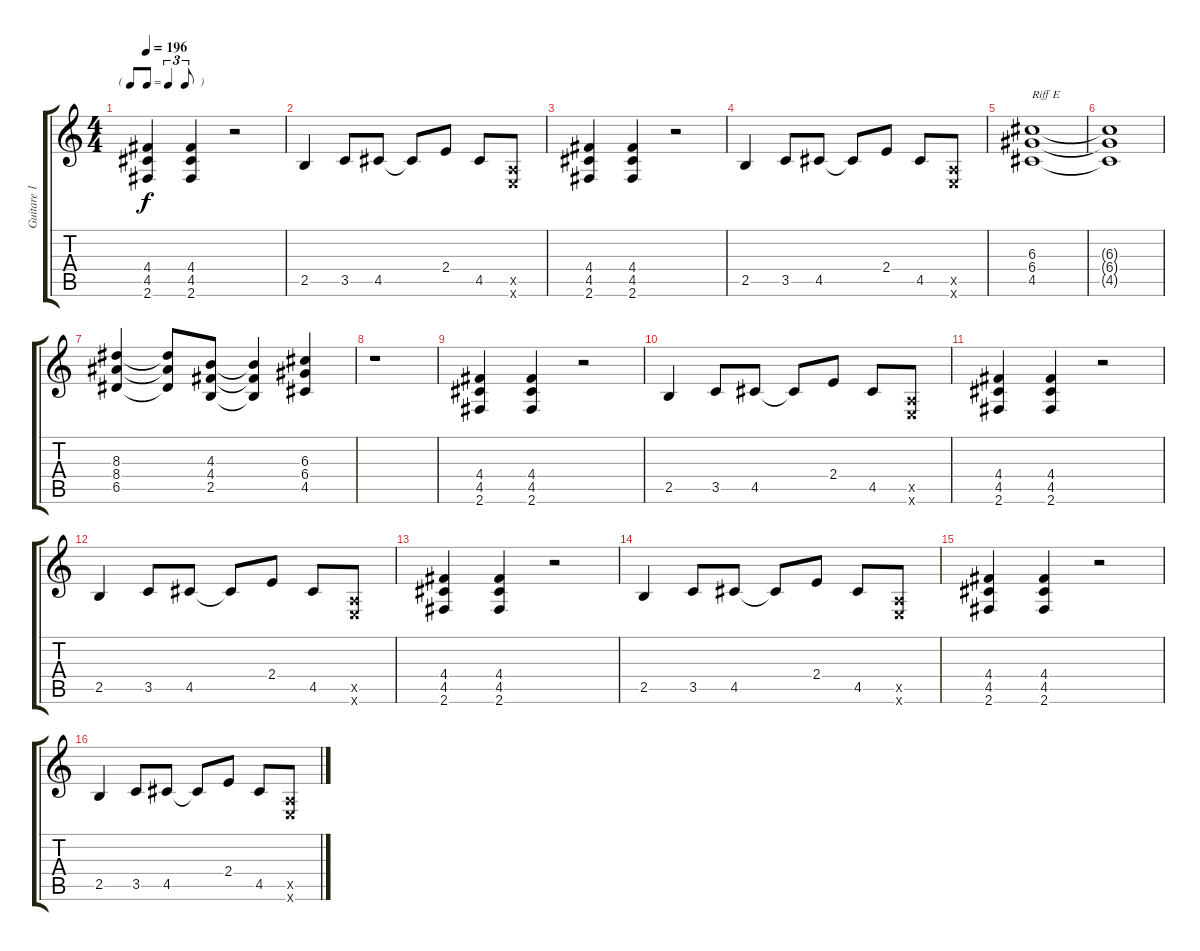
\track ("Guitare 1" "Guitare 1") {instrument distortionguitar}
\staff {score tabs}
\tuning (E4 B3 G3 D3 A2 E2) {hide}
\ts (4 4)
\tf triplet8th
\tempo 196
\clef g2
\ks c
(4.4 4.5 2.6).4{dy f} (4.4 4.5 2.6).4 r.2 |
2.5.4 3.5.8 4.5.8 4.5{t}.8 2.4.8 4.5.8 (0.5{x} 0.6{x}).8 |
(4.4 4.5 2.6).4 (4.4 4.5 2.6).4 r.2 |
2.5.4 3.5.8 4.5.8 4.5{t}.8 2.4.8 4.5.8 (0.5{x} 0.6{x}).8 |
(6.3 6.4 4.5).1{txt "Riff E"} |
(6.3{t} 6.4{t} 4.5{t}).1 |
(8.3 8.4 6.5).4 (8.3{t} 8.4{t} 6.5{t}).8 (4.3 4.4 2.5).8 (4.3{t} 4.4{t} 2.5{t}).4 (6.3 6.4 4.5).4 |
r.1 |
(4.4 4.5 2.6).4 (4.4 4.5 2.6).4 r.2 |
2.5.4 3.5.8 4.5.8 4.5{t}.8 2.4.8 4.5.8 (0.5{x} 0.6{x}).8 |
(4.4 4.5 2.6).4 (4.4 4.5 2.6).4 r.2 |
2.5.4 3.5.8 4.5.8 4.5{t}.8 2.4.8 4.5.8 (0.5{x} 0.6{x}).8 |
(4.4 4.5 2.6).4 (4.4 4.5 2.6).4 r.2 |
2.5.4 3.5.8 4.5.8 4.5{t}.8 2.4.8 4.5.8 (0.5{x} 0.6{x}).8 |
(4.4 4.5 2.6).4 (4.4 4.5 2.6).4 r.2 |
2.5.4 3.5.8 4.5.8 4.5{t}.8 2.4.8 4.5.8 (0.5{x} 0.6{x}).8
